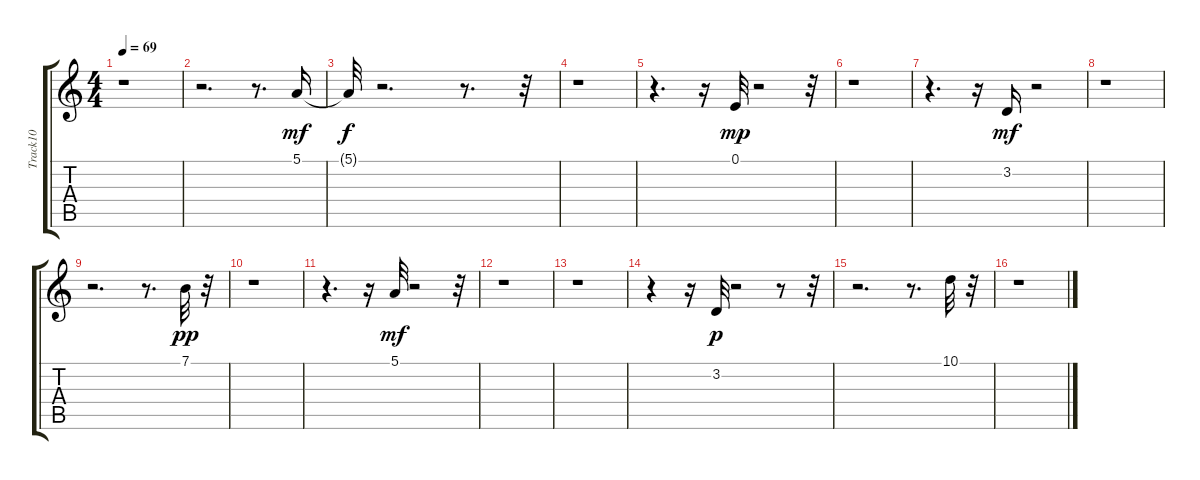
\track ("Track10" "Track10") {instrument glockenspiel}
\staff {score tabs}
\tuning (E4 B3 G3 D3 A2 E2) {hide}
\ts (4 4)
\tempo 69
\clef g2
\ks c
r.1{dy p} |
r.2{d} r.8{d} 5.1.16{dy mf} |
5.1{t}.32{dy f} r.2{d} r.8{d} r.32 |
r.1 |
r.4{d} r.16 0.1.32{dy mp} r.2 r.32 |
r.1 |
r.4{d} r.16 3.2.16{dy mf} r.2 |
r.1 |
r.2{d} r.8{d} 7.1.32{dy pp} r.32 |
r.1 |
r.4{d} r.16 5.1.32{dy mf} r.2 r.32 |
r.1 |
r.1 |
r.4 r.16 3.2.32{dy p} r.2 r.8 r.32 |
r.2{d} r.8{d} 10.1.32 r.32 |
r.1
